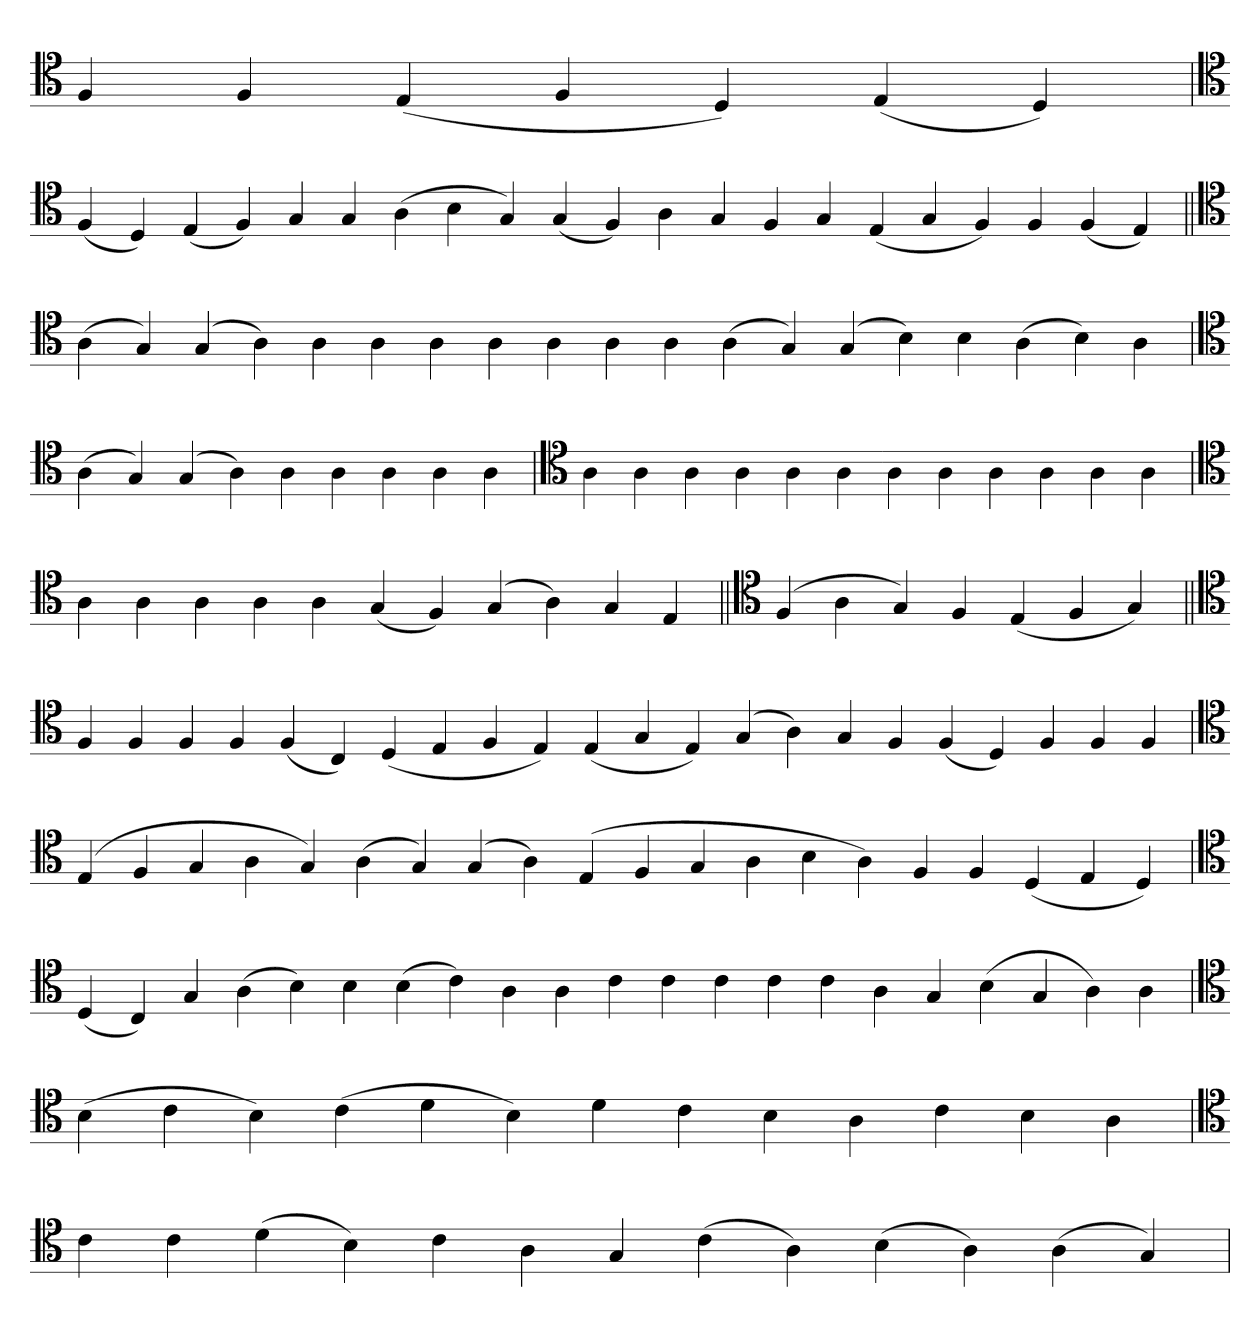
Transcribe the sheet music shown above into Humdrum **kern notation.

**kern
*part1
*staff1
*clefC4
=
4F
4F
(4E
4F
4D)
(4E
4D)
='
*clefC4
(4F
4D)
(4E
4F)
4G
4G
(4A
4B
4G)
(4G
4F)
4A
4G
4F
4G
(4E
4G
4F)
4F
(4F
4E)
=||
*clefC4
(4A
4G)
(4G
4A)
4A
4A
4A
4A
4A
4A
4A
(4A
4G)
(4G
4B)
4B
(4A
4B)
4A
=
*clefC4
(4A
4G)
(4G
4A)
4A
4A
4A
4A
4A
=`
*clefC4
4A
4A
4A
4A
4A
4A
4A
4A
4A
4A
4A
4A
=`
*clefC4
4A
4A
4A
4A
4A
(4G
4F)
(4G
4A)
4G
4E
=||
*clefC4
(4F
4A
4G)
4F
(4E
4F
4G)
=||
*clefC4
4F
4F
4F
4F
(4F
4C)
(4D
4E
4F
4E)
(4E
4G
4E)
(4G
4A)
4G
4F
(4F
4D)
4F
4F
4F
=`
*clefC4
(4E
4F
4G
4A
4G)
(4A
4G)
(4G
4A)
(4E
4F
4G
4A
4B
4A)
4F
4F
(4D
4E
4D)
='
*clefC4
(4D
4C)
4G
(4A
4B)
4B
(4B
4c)
4A
4A
4c
4c
4c
4c
4c
4A
4G
(4B
4G
4A)
4A
=`
*clefC4
(4B
4c
4B)
(4c
4d
4B)
4d
4c
4B
4A
4c
4B
4A
=`
*clefC4
4c
4c
(4d
4B)
4c
4A
4G
(4c
4A)
(4B
4A)
(4A
4G)
=
*-
